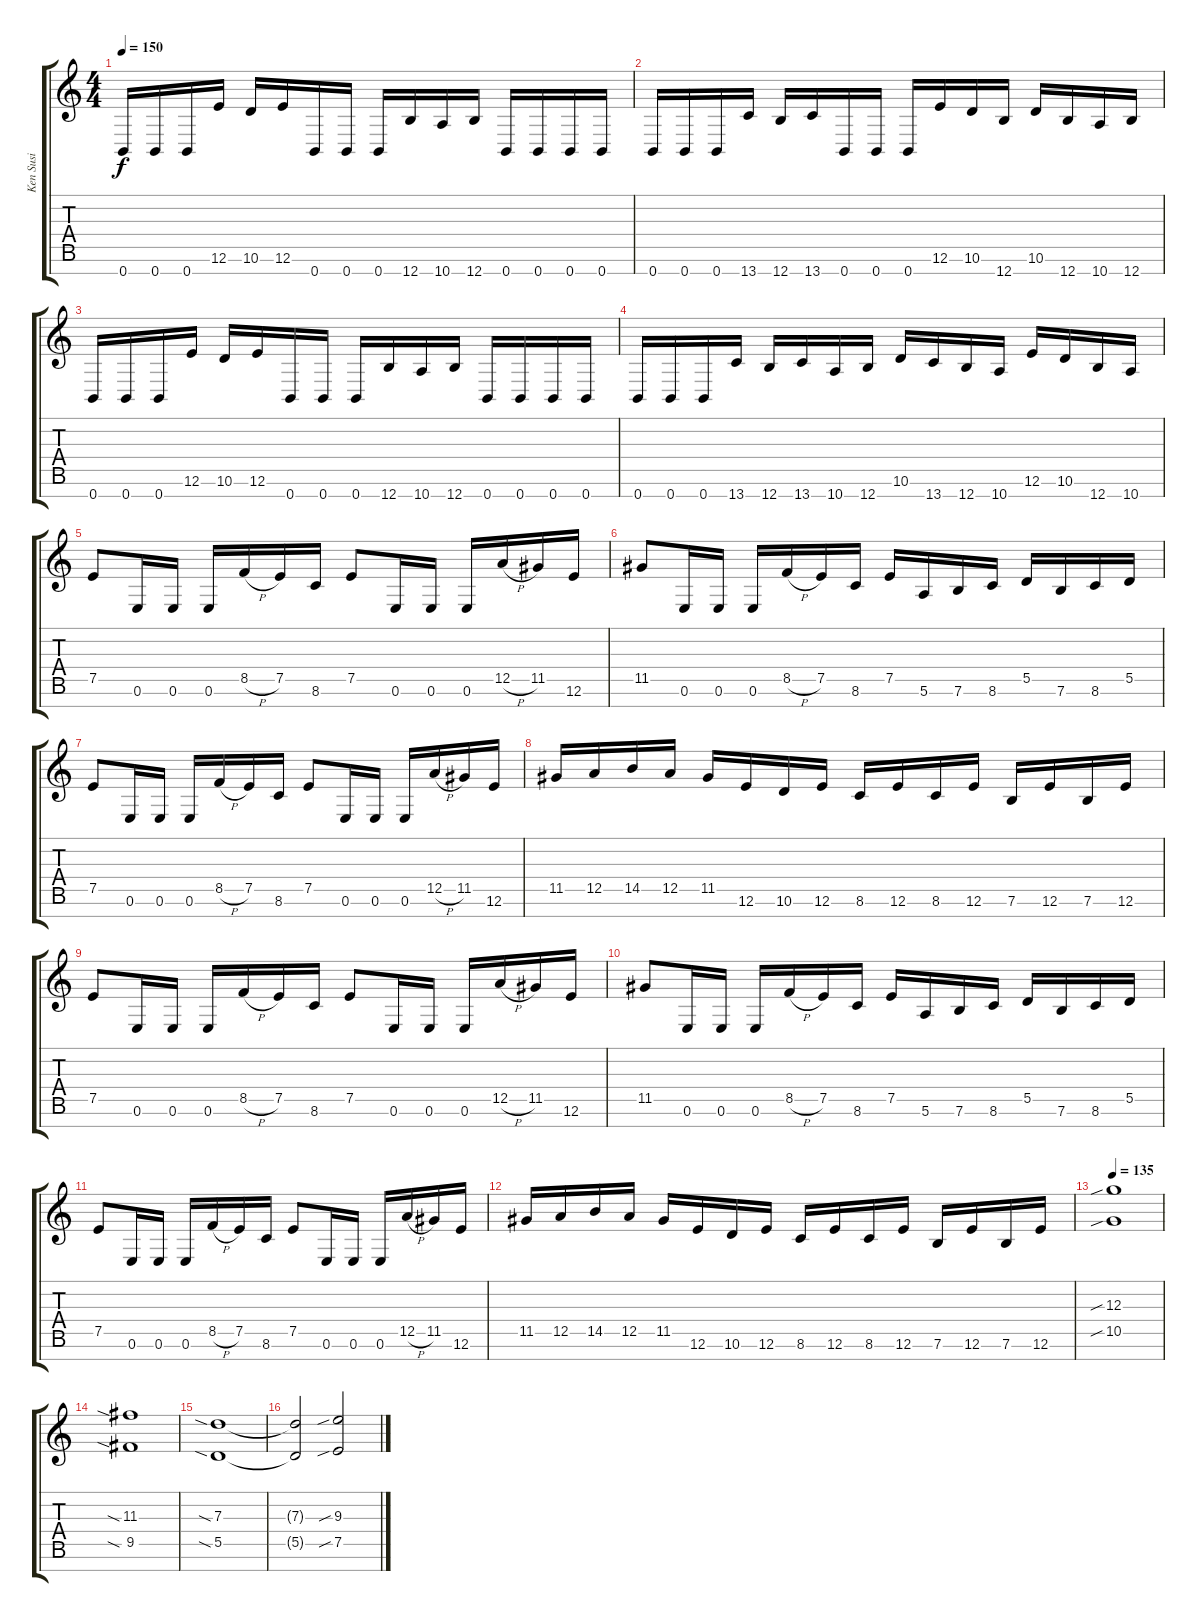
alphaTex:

\track ("Ken Susi" "Ken Susi") {instrument distortionguitar}
\staff {score tabs}
\tuning (E4 B3 G3 D3 A2 E2 B1) {hide}
\ts (4 4)
\tempo 150
\clef g2
\ks c
0.7.16{dy f} 0.7.16 0.7.16 12.6.16 10.6.16 12.6.16 0.7.16 0.7.16 0.7.16 12.7.16 10.7.16 12.7.16 0.7.16 0.7.16 0.7.16 0.7.16 |
0.7.16 0.7.16 0.7.16 13.7.16 12.7.16 13.7.16 0.7.16 0.7.16 0.7.16 12.6.16 10.6.16 12.7.16 10.6.16 12.7.16 10.7.16 12.7.16 |
0.7.16 0.7.16 0.7.16 12.6.16 10.6.16 12.6.16 0.7.16 0.7.16 0.7.16 12.7.16 10.7.16 12.7.16 0.7.16 0.7.16 0.7.16 0.7.16 |
0.7.16 0.7.16 0.7.16 13.7.16 12.7.16 13.7.16 10.7.16 12.7.16 10.6.16 13.7.16 12.7.16 10.7.16 12.6.16 10.6.16 12.7.16 10.7.16 |
7.5.8 0.6.16 0.6.16 0.6.16 8.5{h}.16 7.5.16 8.6.16 7.5.8 0.6.16 0.6.16 0.6.16 12.5{h}.16 11.5.16 12.6.16 |
11.5.8 0.6.16 0.6.16 0.6.16 8.5{h}.16 7.5.16 8.6.16 7.5.16 5.6.16 7.6.16 8.6.16 5.5.16 7.6.16 8.6.16 5.5.16 |
7.5.8 0.6.16 0.6.16 0.6.16 8.5{h}.16 7.5.16 8.6.16 7.5.8 0.6.16 0.6.16 0.6.16 12.5{h}.16 11.5.16 12.6.16 |
11.5.16 12.5.16 14.5.16 12.5.16 11.5.16 12.6.16 10.6.16 12.6.16 8.6.16 12.6.16 8.6.16 12.6.16 7.6.16 12.6.16 7.6.16 12.6.16 |
7.5.8 0.6.16 0.6.16 0.6.16 8.5{h}.16 7.5.16 8.6.16 7.5.8 0.6.16 0.6.16 0.6.16 12.5{h}.16 11.5.16 12.6.16 |
11.5.8 0.6.16 0.6.16 0.6.16 8.5{h}.16 7.5.16 8.6.16 7.5.16 5.6.16 7.6.16 8.6.16 5.5.16 7.6.16 8.6.16 5.5.16 |
7.5.8 0.6.16 0.6.16 0.6.16 8.5{h}.16 7.5.16 8.6.16 7.5.8 0.6.16 0.6.16 0.6.16 12.5{h}.16 11.5.16 12.6.16 |
11.5.16 12.5.16 14.5.16 12.5.16 11.5.16 12.6.16 10.6.16 12.6.16 8.6.16 12.6.16 8.6.16 12.6.16 7.6.16 12.6.16 7.6.16 12.6.16 |
\tempo 135
(12.3{sib} 10.5{sib}).1 |
(11.3{sia} 9.5{sia}).1 |
(7.3{sia} 5.5{sia}).1 |
(7.3{t} 5.5{t}).2 (9.3{sib} 7.5{sib}).2
